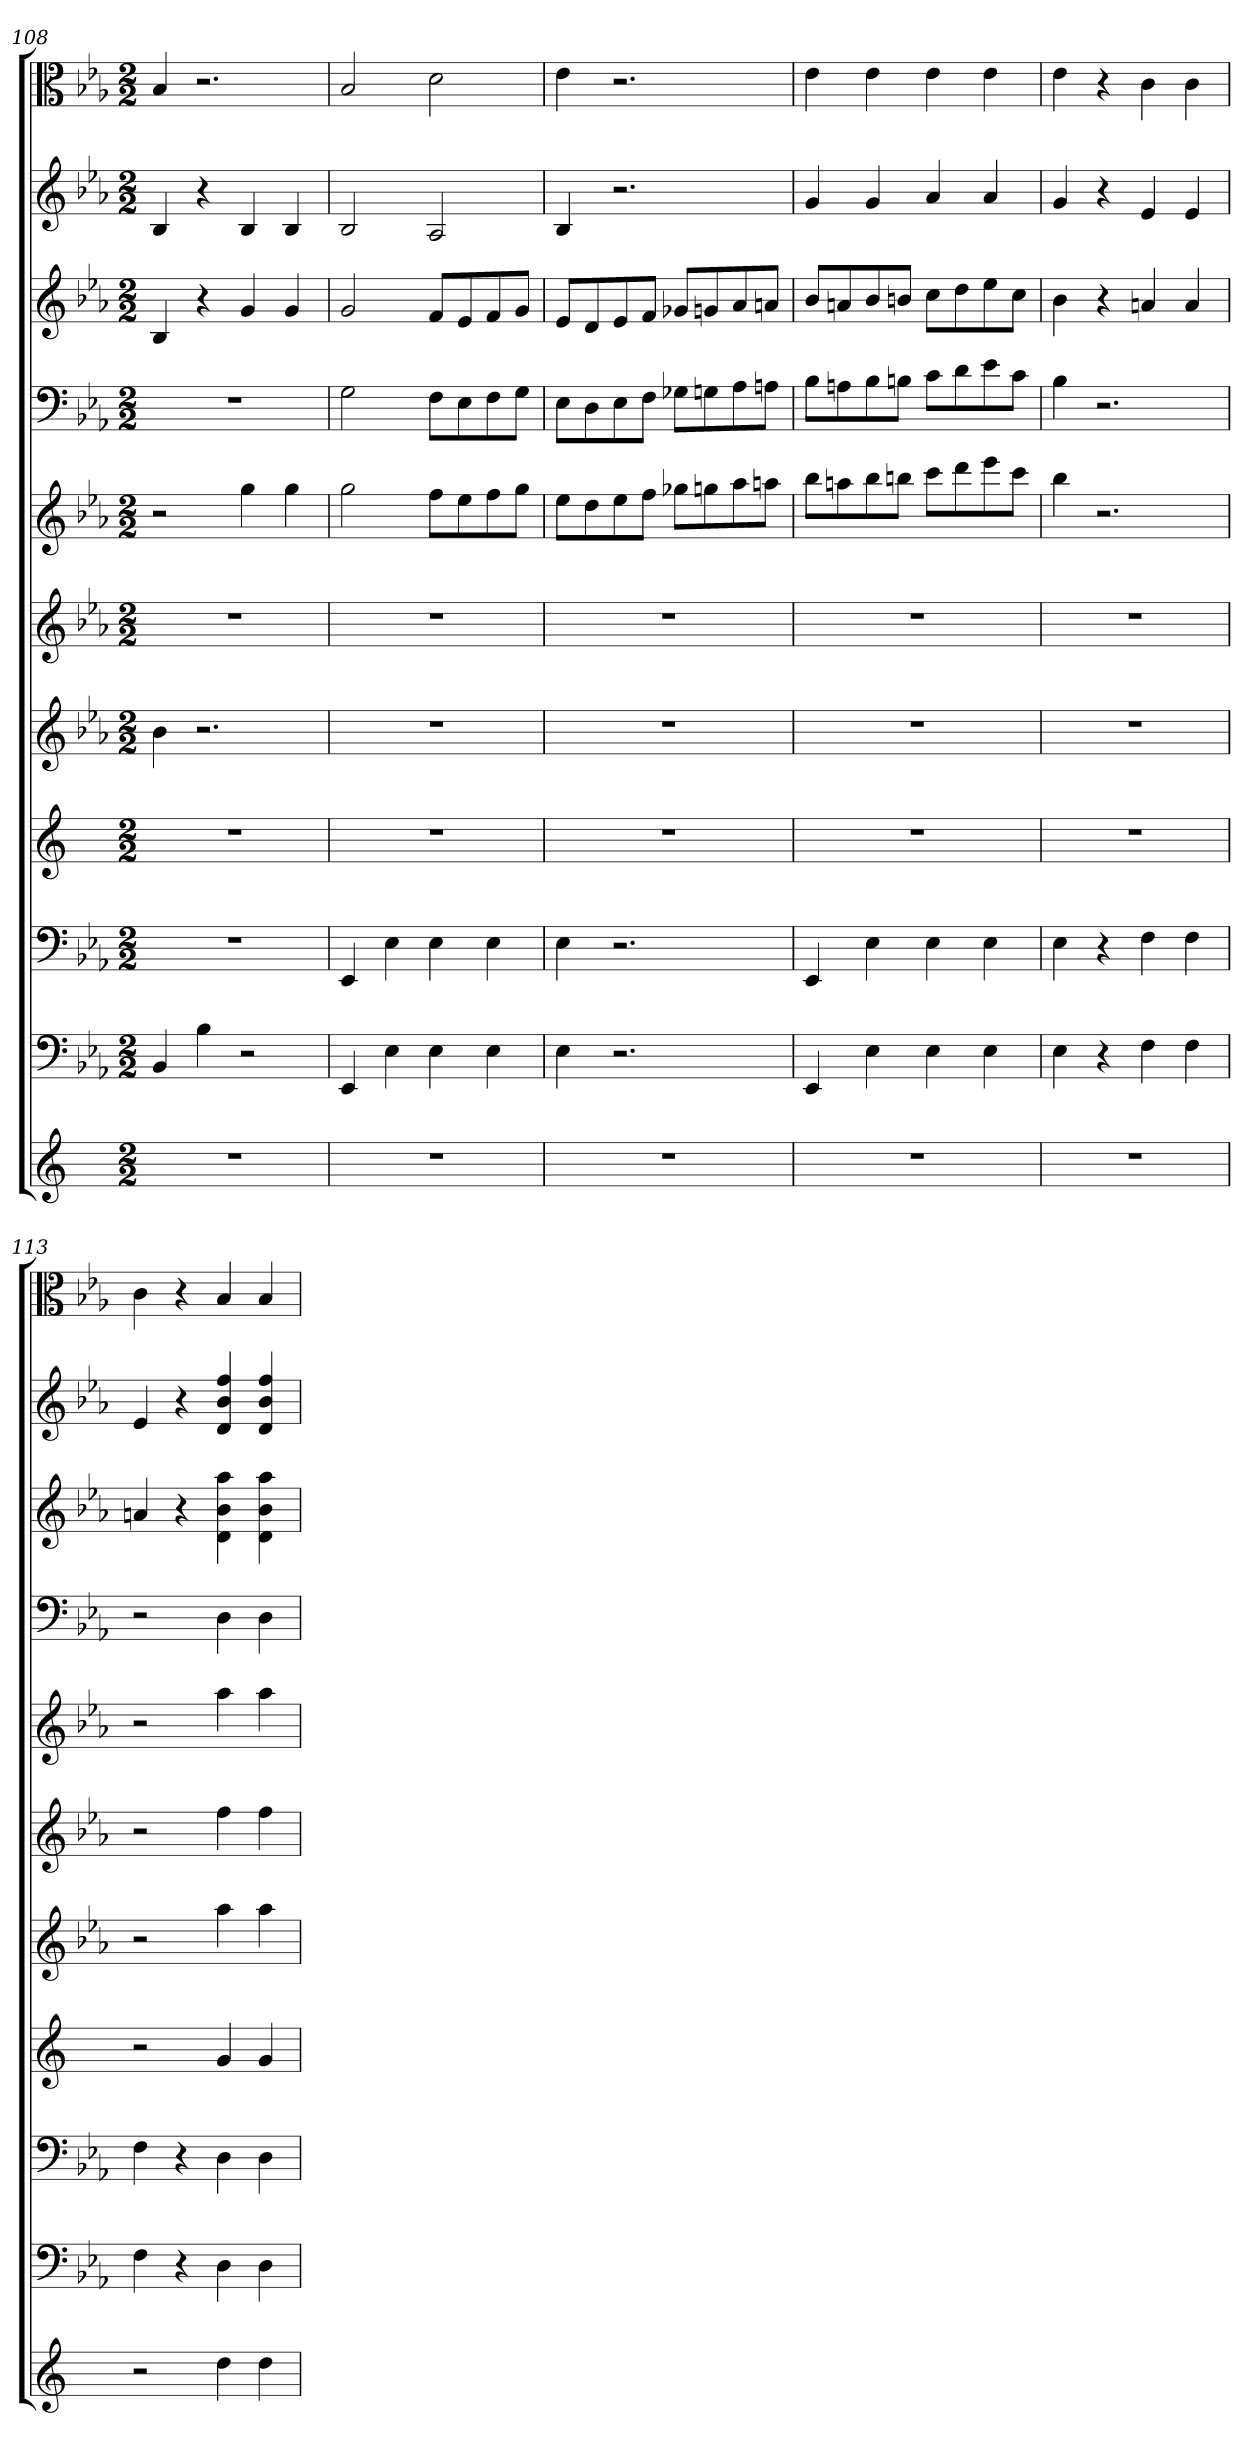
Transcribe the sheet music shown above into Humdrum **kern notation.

**kern	**kern	**kern	**kern	**kern	**kern	**kern	**kern	**kern	**kern	**kern
*part11	*part10	*part9	*part8	*part7	*part6	*part5	*part4	*part3	*part2	*part1
*staff11	*staff10	*staff9	*staff8	*staff7	*staff6	*staff5	*staff4	*staff3	*staff2	*staff1
*	*clefF4	*clefF4	*	*	*	*	*clefF4	*	*	*clefC3
*k[]	*k[b-e-a-]	*k[b-e-a-]	*k[]	*k[b-e-a-]	*k[b-e-a-]	*k[b-e-a-]	*k[b-e-a-]	*k[b-e-a-]	*k[b-e-a-]	*k[b-e-a-]
*M2/2	*M2/2	*M2/2	*M2/2	*M2/2	*M2/2	*M2/2	*M2/2	*M2/2	*M2/2	*M2/2
=108	=108	=108	=108	=108	=108	=108	=108	=108	=108	=108
1r	4BB-	1r	1r	4b-	1r	2r	1r	4B-	4B-	4B-
.	4B-	.	.	2.r	.	.	.	4r	4r	2.r
.	2r	.	.	.	.	4gg	.	4g	4B-	.
.	.	.	.	.	.	4gg	.	4g	4B-	.
=109	=109	=109	=109	=109	=109	=109	=109	=109	=109	=109
1r	4EE-	4EE-	1r	1r	1r	2gg	2G	2g	2B-	2B-
.	4E-	4E-	.	.	.	.	.	.	.	.
.	4E-	4E-	.	.	.	8ffL	8F\L	8fL	2A-	2d
.	.	.	.	.	.	8ee-	8E-\	8e-	.	.
.	4E-	4E-	.	.	.	8ff	8F\	8f	.	.
.	.	.	.	.	.	8ggJ	8G\J	8gJ	.	.
=110	=110	=110	=110	=110	=110	=110	=110	=110	=110	=110
1r	4E-	4E-	1r	1r	1r	8ee-L	8E-\L	8e-L	4B-	4e-
.	.	.	.	.	.	8dd	8D\	8d	.	.
.	2.r	2.r	.	.	.	8ee-	8E-\	8e-	2.r	2.r
.	.	.	.	.	.	8ffJ	8F\J	8fJ	.	.
.	.	.	.	.	.	8gg-XL	8G-X\L	8g-XL	.	.
.	.	.	.	.	.	8ggn	8Gn\	8gn	.	.
.	.	.	.	.	.	8aa-	8A-\	8a-	.	.
.	.	.	.	.	.	8aanJ	8An\J	8anJ	.	.
=111	=111	=111	=111	=111	=111	=111	=111	=111	=111	=111
1r	4EE-	4EE-	1r	1r	1r	8bb-L	8B-\L	8b-L	4g	4e-
.	.	.	.	.	.	8aan	8An\	8an	.	.
.	4E-	4E-	.	.	.	8bb-	8B-\	8b-	4g	4e-
.	.	.	.	.	.	8bbnJ	8Bn\J	8bnJ	.	.
.	4E-	4E-	.	.	.	8cccL	8c\L	8ccL	4a-	4e-
.	.	.	.	.	.	8ddd	8d\	8dd	.	.
.	4E-	4E-	.	.	.	8eee-	8e-\	8ee-	4a-	4e-
.	.	.	.	.	.	8cccJ	8c\J	8ccJ	.	.
=112	=112	=112	=112	=112	=112	=112	=112	=112	=112	=112
1r	4E-	4E-	1r	1r	1r	4bb-	4B-	4b-	4g	4e-
.	4r	4r	.	.	.	2.r	2.r	4r	4r	4r
.	4F	4F	.	.	.	.	.	4an	4e-	4c
.	4F	4F	.	.	.	.	.	4a	4e-	4c
=113	=113	=113	=113	=113	=113	=113	=113	=113	=113	=113
2r	4F	4F	2r	2r	2r	2r	2r	4an	4e-	4c
.	4r	4r	.	.	.	.	.	4r	4r	4r
4dd	4D	4D	4g	4aa-	4ff	4aa-	4D	4d 4b- 4aa-	4d 4b- 4ff	4B-
4dd	4D	4D	4g	4aa-	4ff	4aa-	4D	4d 4b- 4aa-	4d 4b- 4ff	4B-
=	=	=	=	=	=	=	=	=	=	=
*-	*-	*-	*-	*-	*-	*-	*-	*-	*-	*-
